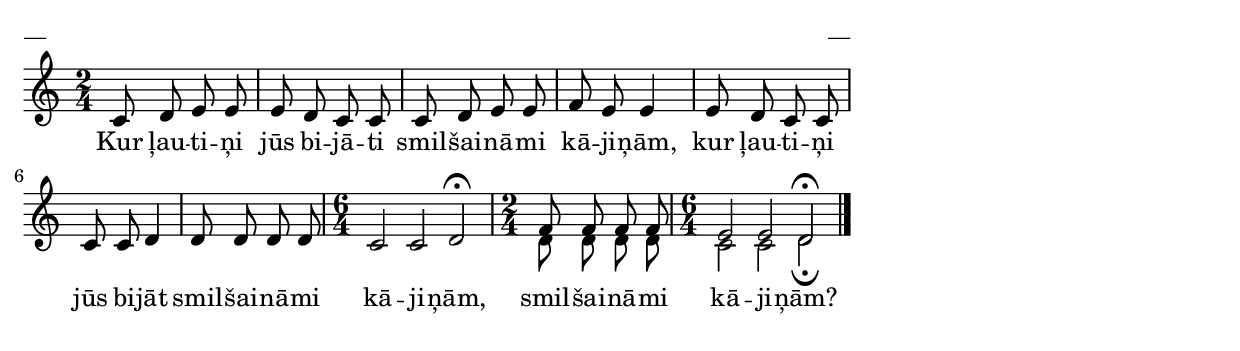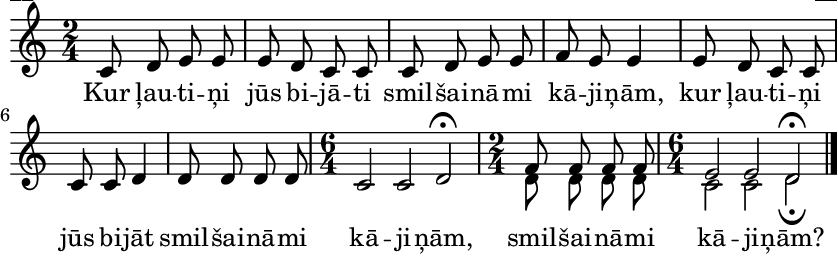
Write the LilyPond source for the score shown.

\version "2.13.18"
#(ly:set-option 'crop #t)

%\header {
%    title = "Kur ļautiņi jūs bijāti"
%}
% bēres
\paper {
line-width = 14\cm
left-margin = 0.4\cm
between-system-padding = 0.1\cm
between-system-space = 0.1\cm
}
\layout {
indent = #0
ragged-last = ##f
}


voiceA = \relative c' {
\clef "treble"
\key a \minor 
\time 2/4 
c8 d e e |
e8 d c c |
c8 d e e |
f8 e e4 |
e8 d c c |
c8 c d4 |
d8 d d d |
\time 6/4 
c2 c d\fermata |
\time 2/4 
f8 f f f |
\time 6/4 
e2 e d\fermata |
\bar "|."
} 


voiceB = \relative c' {
\clef "treble"
\key a \minor 
\time 2/4 
s2 |
s2 |
s2 |
s2 |
s2 |
s2 |
s2 |
\time 6/4 
s2 s2 s2 |
\time 2/4 
d8 d d d |
\time 6/4 
c2 c d\fermata |
\bar "|." 
} 


vardiBalssA = \lyricmode {
Kur ļau -- ti -- ņi jūs bi -- jā -- ti smil -- šai -- nā -- mi kā -- ji -- ņām,
kur ļau -- ti -- ņi jūs bi -- jāt smil -- šai -- nā -- mi kā -- ji -- ņām, smil -- šai -- nā -- mi kā -- ji -- ņām?

}

fullScore = <<
\new Staff {
<<
\new Voice = "voiceA" { \voiceOne \autoBeamOff \voiceA }
\new Lyrics \lyricsto "voiceA" \vardiBalssA
\new Voice = "voiceB" { \voiceTwo \autoBeamOff \voiceB }
>>
}
>>

\score {
\fullScore
\header { piece = "__" opus = "__" }
}
\markup { \with-color #(x11-color 'white) \sans \smaller "__" }
\score {
\unfoldRepeats
\fullScore
\midi {
\context { \Staff \remove "Staff_performer" }
\context { \Voice \consists "Staff_performer" }
}
}


